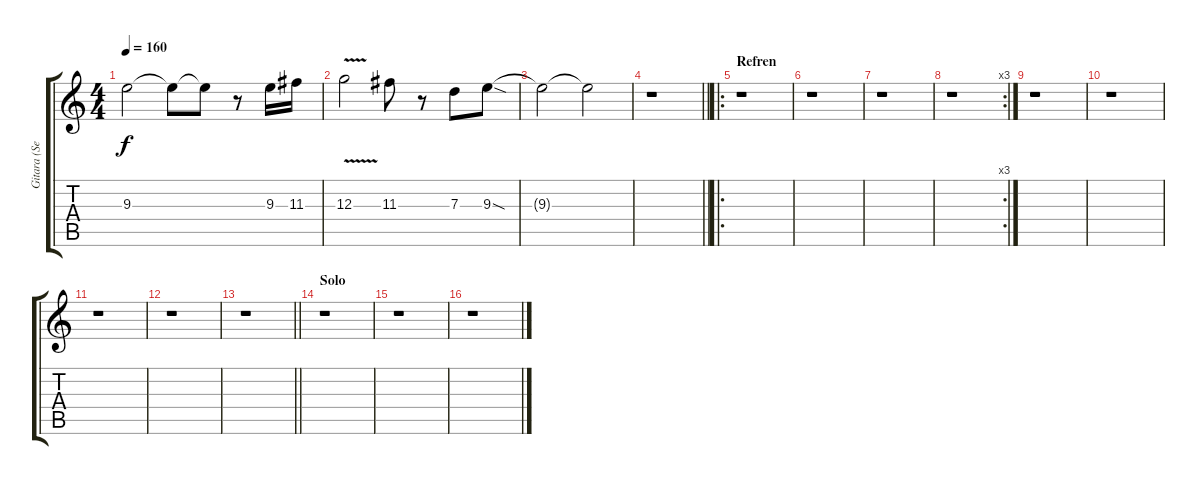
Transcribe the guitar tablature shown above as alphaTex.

\track ("Gitara (Sead Lipovaca)" "Gitara (Se") {instrument overdrivenguitar}
\staff {score tabs}
\tuning (E4 B3 G3 D3 A2 E2) {hide}
\ts (4 4)
\tempo 160
\clef g2
\ks c
9.3{t}.2{dy f} 9.3{t}.8 9.3{t}.8 r.8 9.3.16 11.3.16 |
12.3{v}.2 11.3.8 r.8 7.3.8 9.3{sod}.8 |
9.3{t}.2 9.3{t}.2 |
\barLineRight lightlight
r.1 |
\ro
\section ("" "Refren")
r.1 |
r.1 |
r.1 |
\rc 3
r.1 |
r.1 |
r.1 |
r.1 |
r.1 |
\barLineRight lightlight
r.1 |
\section ("" "Solo")
r.1 |
r.1 |
r.1
